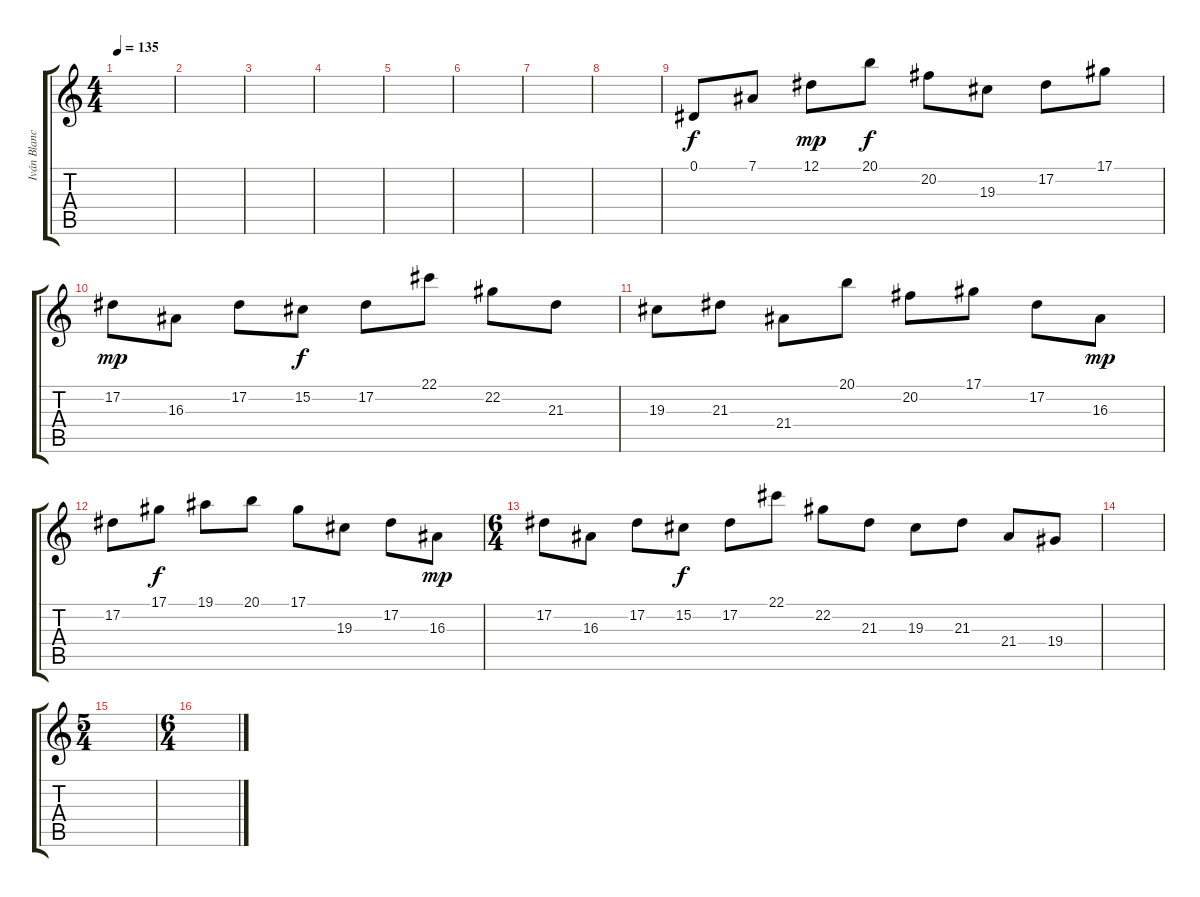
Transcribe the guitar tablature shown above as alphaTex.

\track ("Iván Blanco" "Iván Blanc") {instrument harpsichord}
\staff {score tabs}
\tuning (Eb4 Bb3 Gb3 Db3 Ab2 Eb2) {hide}
\ts (4 4)
\tempo 135
\clef g2
\ks c
|
|
|
|
|
|
|
|
0.1.8{dy f instrument celesta} 7.1.8 12.1.8{dy mp} 20.1.8{dy f} 20.2.8 19.3.8 17.2.8 17.1.8 |
17.2.8{dy mp} 16.3.8 17.2.8 15.2.8{dy f} 17.2.8 22.1.8 22.2.8 21.3.8 |
19.3.8 21.3.8 21.4.8 20.1.8 20.2.8 17.1.8 17.2.8 16.3.8{dy mp} |
17.2.8 17.1.8{dy f} 19.1.8 20.1.8 17.1.8 19.3.8 17.2.8 16.3.8{dy mp} |
\ts (6 4)
17.2.8 16.3.8 17.2.8 15.2.8{dy f} 17.2.8 22.1.8 22.2.8 21.3.8 19.3.8 21.3.8 21.4.8 19.4.8 |
|
\ts (5 4)
|
\ts (6 4)
